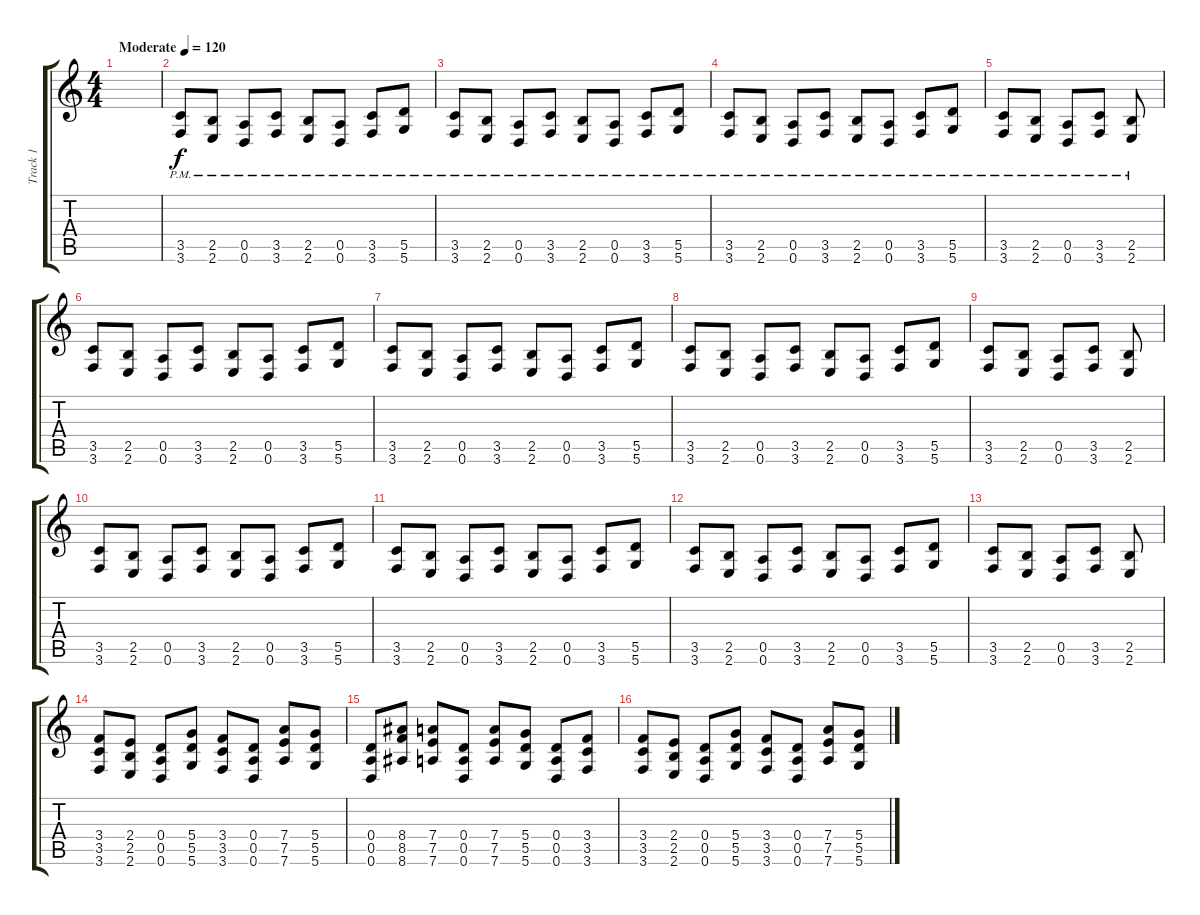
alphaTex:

\track ("Track 1" "Track 1") {instrument distortionguitar}
\staff {score tabs}
\tuning (E4 B3 G3 D3 A2 D2) {hide}
\ts (4 4)
\tempo (120 "Moderate")
\clef g2
\ks c
|
(3.5{pm} 3.6{pm}).8 (2.5{pm} 2.6{pm}).8 (0.5{pm} 0.6{pm}).8 (3.5{pm} 3.6{pm}).8 (2.5{pm} 2.6{pm}).8 (0.5{pm} 0.6{pm}).8 (3.5{pm} 3.6{pm}).8 (5.5{pm} 5.6{pm}).8 |
(3.5{pm} 3.6{pm}).8 (2.5{pm} 2.6{pm}).8 (0.5{pm} 0.6{pm}).8 (3.5{pm} 3.6{pm}).8 (2.5{pm} 2.6{pm}).8 (0.5{pm} 0.6{pm}).8 (3.5{pm} 3.6{pm}).8 (5.5{pm} 5.6{pm}).8 |
(3.5{pm} 3.6{pm}).8 (2.5{pm} 2.6{pm}).8 (0.5{pm} 0.6{pm}).8 (3.5{pm} 3.6{pm}).8 (2.5{pm} 2.6{pm}).8 (0.5{pm} 0.6{pm}).8 (3.5{pm} 3.6{pm}).8 (5.5{pm} 5.6{pm}).8 |
(3.5{pm} 3.6{pm}).8 (2.5{pm} 2.6{pm}).8 (0.5{pm} 0.6{pm}).8 (3.5{pm} 3.6{pm}).8 (2.5{pm} 2.6{pm}).8 |
(3.5 3.6).8 (2.5 2.6).8 (0.5 0.6).8 (3.5 3.6).8 (2.5 2.6).8 (0.5 0.6).8 (3.5 3.6).8 (5.5 5.6).8 |
(3.5 3.6).8 (2.5 2.6).8 (0.5 0.6).8 (3.5 3.6).8 (2.5 2.6).8 (0.5 0.6).8 (3.5 3.6).8 (5.5 5.6).8 |
(3.5 3.6).8 (2.5 2.6).8 (0.5 0.6).8 (3.5 3.6).8 (2.5 2.6).8 (0.5 0.6).8 (3.5 3.6).8 (5.5 5.6).8 |
(3.5 3.6).8 (2.5 2.6).8 (0.5 0.6).8 (3.5 3.6).8 (2.5 2.6).8 |
(3.5 3.6).8 (2.5 2.6).8 (0.5 0.6).8 (3.5 3.6).8 (2.5 2.6).8 (0.5 0.6).8 (3.5 3.6).8 (5.5 5.6).8 |
(3.5 3.6).8 (2.5 2.6).8 (0.5 0.6).8 (3.5 3.6).8 (2.5 2.6).8 (0.5 0.6).8 (3.5 3.6).8 (5.5 5.6).8 |
(3.5 3.6).8 (2.5 2.6).8 (0.5 0.6).8 (3.5 3.6).8 (2.5 2.6).8 (0.5 0.6).8 (3.5 3.6).8 (5.5 5.6).8 |
(3.5 3.6).8 (2.5 2.6).8 (0.5 0.6).8 (3.5 3.6).8 (2.5 2.6).8 |
(3.4 3.5 3.6).8 (2.4 2.5 2.6).8 (0.4 0.5 0.6).8 (5.4 5.5 5.6).8 (3.4 3.5 3.6).8 (0.4 0.5 0.6).8 (7.4 7.5 7.6).8 (5.4 5.5 5.6).8 |
(0.4 0.5 0.6).8 (8.4 8.5 8.6).8 (7.4 7.5 7.6).8 (0.4 0.5 0.6).8 (7.4 7.5 7.6).8 (5.4 5.5 5.6).8 (0.4 0.5 0.6).8 (3.4 3.5 3.6).8 |
(3.4 3.5 3.6).8 (2.4 2.5 2.6).8 (0.4 0.5 0.6).8 (5.4 5.5 5.6).8 (3.4 3.5 3.6).8 (0.4 0.5 0.6).8 (7.4 7.5 7.6).8 (5.4 5.5 5.6).8
